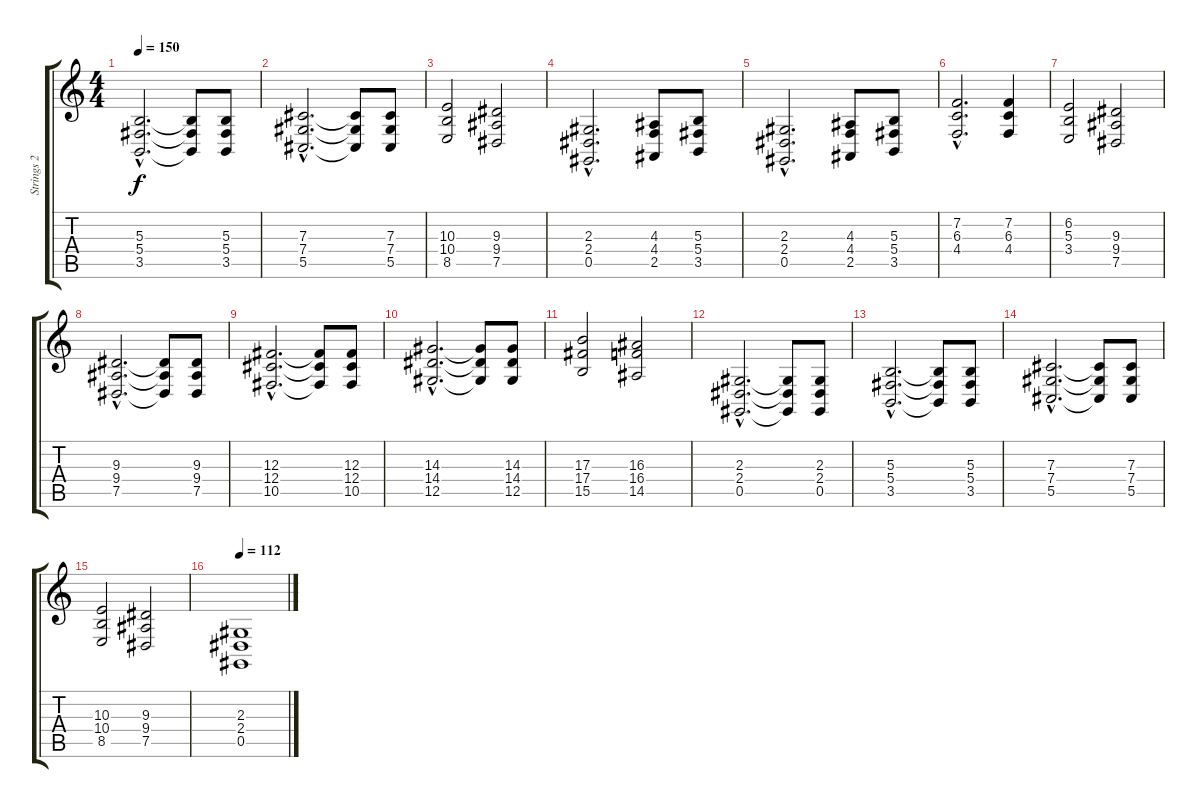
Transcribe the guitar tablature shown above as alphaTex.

\track ("Strings 2" "Strings 2") {instrument stringensemble1}
\staff {score tabs}
\tuning (Eb4 Bb3 Gb3 Db3 Ab2 Eb2) {hide}
\ts (4 4)
\tempo 150
\clef g2
\ks c
(5.3{hac} 5.4{hac} 3.5{hac}).2{d dy f} (5.3{t} 5.4{t} 3.5{t}).8 (5.3 5.4 3.5).8 |
(7.3{hac} 7.4{hac} 5.5{hac}).2{d} (7.3{t} 7.4{t} 5.5{t}).8 (7.3 7.4 5.5).8 |
(10.3 10.4 8.5).2 (9.3 9.4 7.5).2 |
(2.3{hac} 2.4{hac} 0.5{hac}).2{d} (4.3 4.4 2.5).8 (5.3 5.4 3.5).8 |
(2.3{hac} 2.4{hac} 0.5{hac}).2{d} (4.3 4.4 2.5).8 (5.3 5.4 3.5).8 |
(7.2{hac} 6.3{hac} 4.4{hac}).2{d} (7.2 6.3 4.4).4 |
(6.2 5.3 3.4).2 (9.3 9.4 7.5).2 |
(9.3{hac} 9.4{hac} 7.5{hac}).2{d volume 16 balance 14 instrument stringensemble1} (9.3{t} 9.4{t} 7.5{t}).8 (9.3 9.4 7.5).8 |
(12.3{hac} 12.4{hac} 10.5{hac}).2{d} (12.3{t} 12.4{t} 10.5{t}).8 (12.3 12.4 10.5).8 |
(14.3{hac} 14.4{hac} 12.5{hac}).2{d} (14.3{t} 14.4{t} 12.5{t}).8 (14.3 14.4 12.5).8 |
(17.3 17.4 15.5).2 (16.3 16.4 14.5).2 |
(2.3{hac} 2.4{hac} 0.5{hac}).2{d volume 16 balance 14 instrument stringensemble1} (2.3{t} 2.4{t} 0.5{t}).8 (2.3 2.4 0.5).8 |
(5.3{hac} 5.4{hac} 3.5{hac}).2{d} (5.3{t} 5.4{t} 3.5{t}).8 (5.3 5.4 3.5).8 |
(7.3{hac} 7.4{hac} 5.5{hac}).2{d} (7.3{t} 7.4{t} 5.5{t}).8 (7.3 7.4 5.5).8 |
(10.3 10.4 8.5).2 (9.3 9.4 7.5).2 |
\tempo 112
(2.3 2.4 0.5).1
